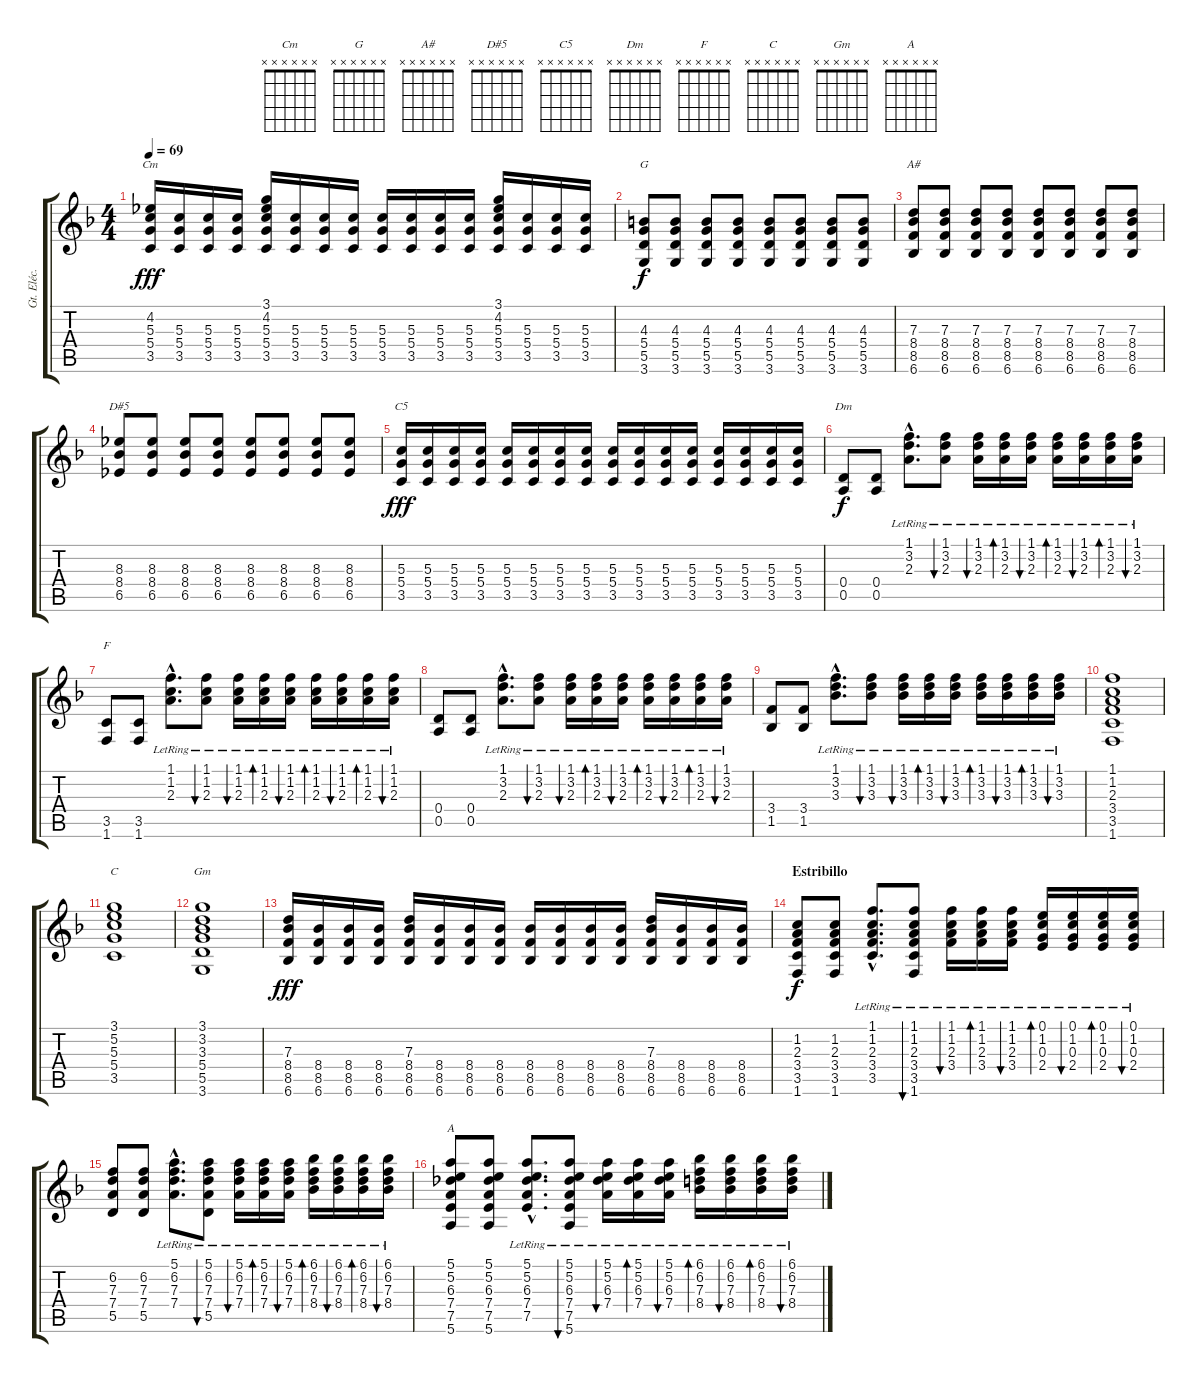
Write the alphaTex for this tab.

\track ("Gt. Eléc. Rítmica" "Gt. Eléc. ") {instrument electricguitarjazz}
\staff {score tabs}
\tuning (E4 B3 G3 D3 A2 E2) {hide}
\chord ("Cm" x x x x x x)
\chord ("G" x x x x x x)
\chord ("A#" x x x x x x)
\chord ("D#5" x x x x x x)
\chord ("C5" x x x x x x)
\chord ("Dm" x x x x x x)
\chord ("F" x x x x x x)
\chord ("C" x x x x x x)
\chord ("Gm" x x x x x x)
\chord ("A" x x x x x x)
\ts (4 4)
\tempo 69
\clef g2
\ks dminor
(4.2 5.3 5.4 3.5).16{ch "Cm" dy fff} (5.3 5.4 3.5).16 (5.3 5.4 3.5).16 (5.3 5.4 3.5).16 (3.1 4.2 5.3 5.4 3.5).16 (5.3 5.4 3.5).16 (5.3 5.4 3.5).16 (5.3 5.4 3.5).16 (5.3 5.4 3.5).16 (5.3 5.4 3.5).16 (5.3 5.4 3.5).16 (5.3 5.4 3.5).16 (3.1 4.2 5.3 5.4 3.5).16 (5.3 5.4 3.5).16 (5.3 5.4 3.5).16 (5.3 5.4 3.5).16 |
(4.3 5.4 5.5 3.6).8{ch "G" dy f} (4.3 5.4 5.5 3.6).8 (4.3 5.4 5.5 3.6).8 (4.3 5.4 5.5 3.6).8 (4.3 5.4 5.5 3.6).8 (4.3 5.4 5.5 3.6).8 (4.3 5.4 5.5 3.6).8 (4.3 5.4 5.5 3.6).8 |
(7.3 8.4 8.5 6.6).8{ch "A#"} (7.3 8.4 8.5 6.6).8 (7.3 8.4 8.5 6.6).8 (7.3 8.4 8.5 6.6).8 (7.3 8.4 8.5 6.6).8 (7.3 8.4 8.5 6.6).8 (7.3 8.4 8.5 6.6).8 (7.3 8.4 8.5 6.6).8 |
(8.3 8.4 6.5).8{ch "D#5"} (8.3 8.4 6.5).8 (8.3 8.4 6.5).8 (8.3 8.4 6.5).8 (8.3 8.4 6.5).8 (8.3 8.4 6.5).8 (8.3 8.4 6.5).8 (8.3 8.4 6.5).8 |
(5.3 5.4 3.5).16{ch "C5" dy fff} (5.3 5.4 3.5).16 (5.3 5.4 3.5).16 (5.3 5.4 3.5).16 (5.3 5.4 3.5).16 (5.3 5.4 3.5).16 (5.3 5.4 3.5).16 (5.3 5.4 3.5).16 (5.3 5.4 3.5).16 (5.3 5.4 3.5).16 (5.3 5.4 3.5).16 (5.3 5.4 3.5).16 (5.3 5.4 3.5).16 (5.3 5.4 3.5).16 (5.3 5.4 3.5).16 (5.3 5.4 3.5).16 |
(0.4 0.5).8{ch "Dm" dy f} (0.4 0.5).8 (1.1{hac lr} 3.2{hac lr} 2.3{hac lr}).8{d} (1.1{lr} 3.2{lr} 2.3{lr}).8{bu 60} (1.1{lr} 3.2{lr} 2.3{lr}).16{bu 60} (1.1{lr} 3.2{lr} 2.3{lr}).16{bd 60} (1.1{lr} 3.2{lr} 2.3{lr}).16{bu 60} (1.1{lr} 3.2{lr} 2.3{lr}).16{bd 60} (1.1{lr} 3.2{lr} 2.3{lr}).16{bu 60} (1.1{lr} 3.2{lr} 2.3{lr}).16{bd 60} (1.1{lr} 3.2{lr} 2.3{lr}).16{bu 60} |
(3.5 1.6).8{ch "F"} (3.5 1.6).8 (1.1{hac lr} 1.2{hac lr} 2.3{hac lr}).8{d} (1.1{lr} 1.2{lr} 2.3{lr}).8{bu 60} (1.1{lr} 1.2{lr} 2.3{lr}).16{bu 60} (1.1{lr} 1.2{lr} 2.3{lr}).16{bd 60} (1.1{lr} 1.2{lr} 2.3{lr}).16{bu 60} (1.1{lr} 1.2{lr} 2.3{lr}).16{bd 60} (1.1{lr} 1.2{lr} 2.3{lr}).16{bu 60} (1.1{lr} 1.2{lr} 2.3{lr}).16{bd 60} (1.1{lr} 1.2{lr} 2.3{lr}).16{bu 60} |
(0.4 0.5).8 (0.4 0.5).8 (1.1{hac lr} 3.2{hac lr} 2.3{hac lr}).8{d} (1.1{lr} 3.2{lr} 2.3{lr}).8{bu 60} (1.1{lr} 3.2{lr} 2.3{lr}).16{bu 60} (1.1{lr} 3.2{lr} 2.3{lr}).16{bd 60} (1.1{lr} 3.2{lr} 2.3{lr}).16{bu 60} (1.1{lr} 3.2{lr} 2.3{lr}).16{bd 60} (1.1{lr} 3.2{lr} 2.3{lr}).16{bu 60} (1.1{lr} 3.2{lr} 2.3{lr}).16{bd 60} (1.1{lr} 3.2{lr} 2.3{lr}).16{bu 60} |
(3.4 1.5).8 (3.4 1.5).8 (1.1{hac lr} 3.2{hac lr} 3.3{hac lr}).8{d} (1.1{lr} 3.2{lr} 3.3{lr}).8{bu 60} (1.1{lr} 3.2{lr} 3.3{lr}).16{bu 60} (1.1{lr} 3.2{lr} 3.3{lr}).16{bd 60} (1.1{lr} 3.2{lr} 3.3{lr}).16{bu 60} (1.1{lr} 3.2{lr} 3.3{lr}).16{bd 60} (1.1{lr} 3.2{lr} 3.3{lr}).16{bu 60} (1.1{lr} 3.2{lr} 3.3{lr}).16{bd 60} (1.1{lr} 3.2{lr} 3.3{lr}).16{bu 60} |
(1.1 1.2 2.3 3.4 3.5 1.6).1 |
(3.1 5.2 5.3 5.4 3.5).1{ch "C"} |
(3.1 3.2 3.3 5.4 5.5 3.6).1{ch "Gm"} |
(7.3 8.4 8.5 6.6).16{dy fff} (8.4 8.5 6.6).16 (8.4 8.5 6.6).16 (8.4 8.5 6.6).16 (7.3 8.4 8.5 6.6).16 (8.4 8.5 6.6).16 (8.4 8.5 6.6).16 (8.4 8.5 6.6).16 (8.4 8.5 6.6).16 (8.4 8.5 6.6).16 (8.4 8.5 6.6).16 (8.4 8.5 6.6).16 (7.3 8.4 8.5 6.6).16 (8.4 8.5 6.6).16 (8.4 8.5 6.6).16 (8.4 8.5 6.6).16 |
\section ("" "Estribillo")
(1.2 2.3 3.4 3.5 1.6).8{dy f} (1.2 2.3 3.4 3.5 1.6).8 (1.1{hac lr} 1.2{hac lr} 2.3{hac lr} 3.4{hac} 3.5{hac}).8{d} (1.1{lr} 1.2{lr} 2.3{lr} 3.4 3.5 1.6).8{bu 60} (1.1{lr} 1.2{lr} 2.3{lr} 3.4).16{bu 60} (1.1{lr} 1.2{lr} 2.3{lr} 3.4).16{bd 60} (1.1{lr} 1.2{lr} 2.3{lr} 3.4).16{bu 60} (0.1{lr} 1.2{lr} 0.3{lr} 2.4).16{bd 60} (0.1{lr} 1.2{lr} 0.3{lr} 2.4).16{bu 60} (0.1{lr} 1.2{lr} 0.3{lr} 2.4).16{bd 60} (0.1{lr} 1.2{lr} 0.3{lr} 2.4).16{bu 60} |
(6.2 7.3 7.4 5.5).8 (6.2 7.3 7.4 5.5).8 (5.1{hac lr} 6.2{hac lr} 7.3{hac lr} 7.4{hac}).8{d} (5.1{lr} 6.2{lr} 7.3{lr} 7.4 5.5).8{bu 60} (5.1{lr} 6.2{lr} 7.3{lr} 7.4).16{bu 60} (5.1{lr} 6.2{lr} 7.3{lr} 7.4).16{bd 60} (5.1{lr} 6.2{lr} 7.3{lr} 7.4).16{bu 60} (6.1{lr} 6.2{lr} 7.3{lr} 8.4).16{bd 60} (6.1{lr} 6.2{lr} 7.3{lr} 8.4).16{bu 60} (6.1{lr} 6.2{lr} 7.3{lr} 8.4).16{bd 60} (6.1{lr} 6.2{lr} 7.3{lr} 8.4).16{bu 60} |
(5.1 5.2 6.3 7.4 7.5 5.6).8{ch "A"} (5.1 5.2 6.3 7.4 7.5 5.6).8 (5.1{hac lr} 5.2{hac lr} 6.3{hac lr} 7.4{hac} 7.5{hac}).8{d} (5.1{lr} 5.2{lr} 6.3{lr} 7.4 7.5 5.6).8{bu 60} (5.1{lr} 5.2{lr} 6.3{lr} 7.4).16{bu 60} (5.1{lr} 5.2{lr} 6.3{lr} 7.4).16{bd 60} (5.1{lr} 5.2{lr} 6.3{lr} 7.4).16{bu 60} (6.1{lr} 6.2{lr} 7.3{lr} 8.4).16{bd 60} (6.1{lr} 6.2{lr} 7.3{lr} 8.4).16{bu 60} (6.1{lr} 6.2{lr} 7.3{lr} 8.4).16{bd 60} (6.1{lr} 6.2{lr} 7.3{lr} 8.4).16{bu 60}
